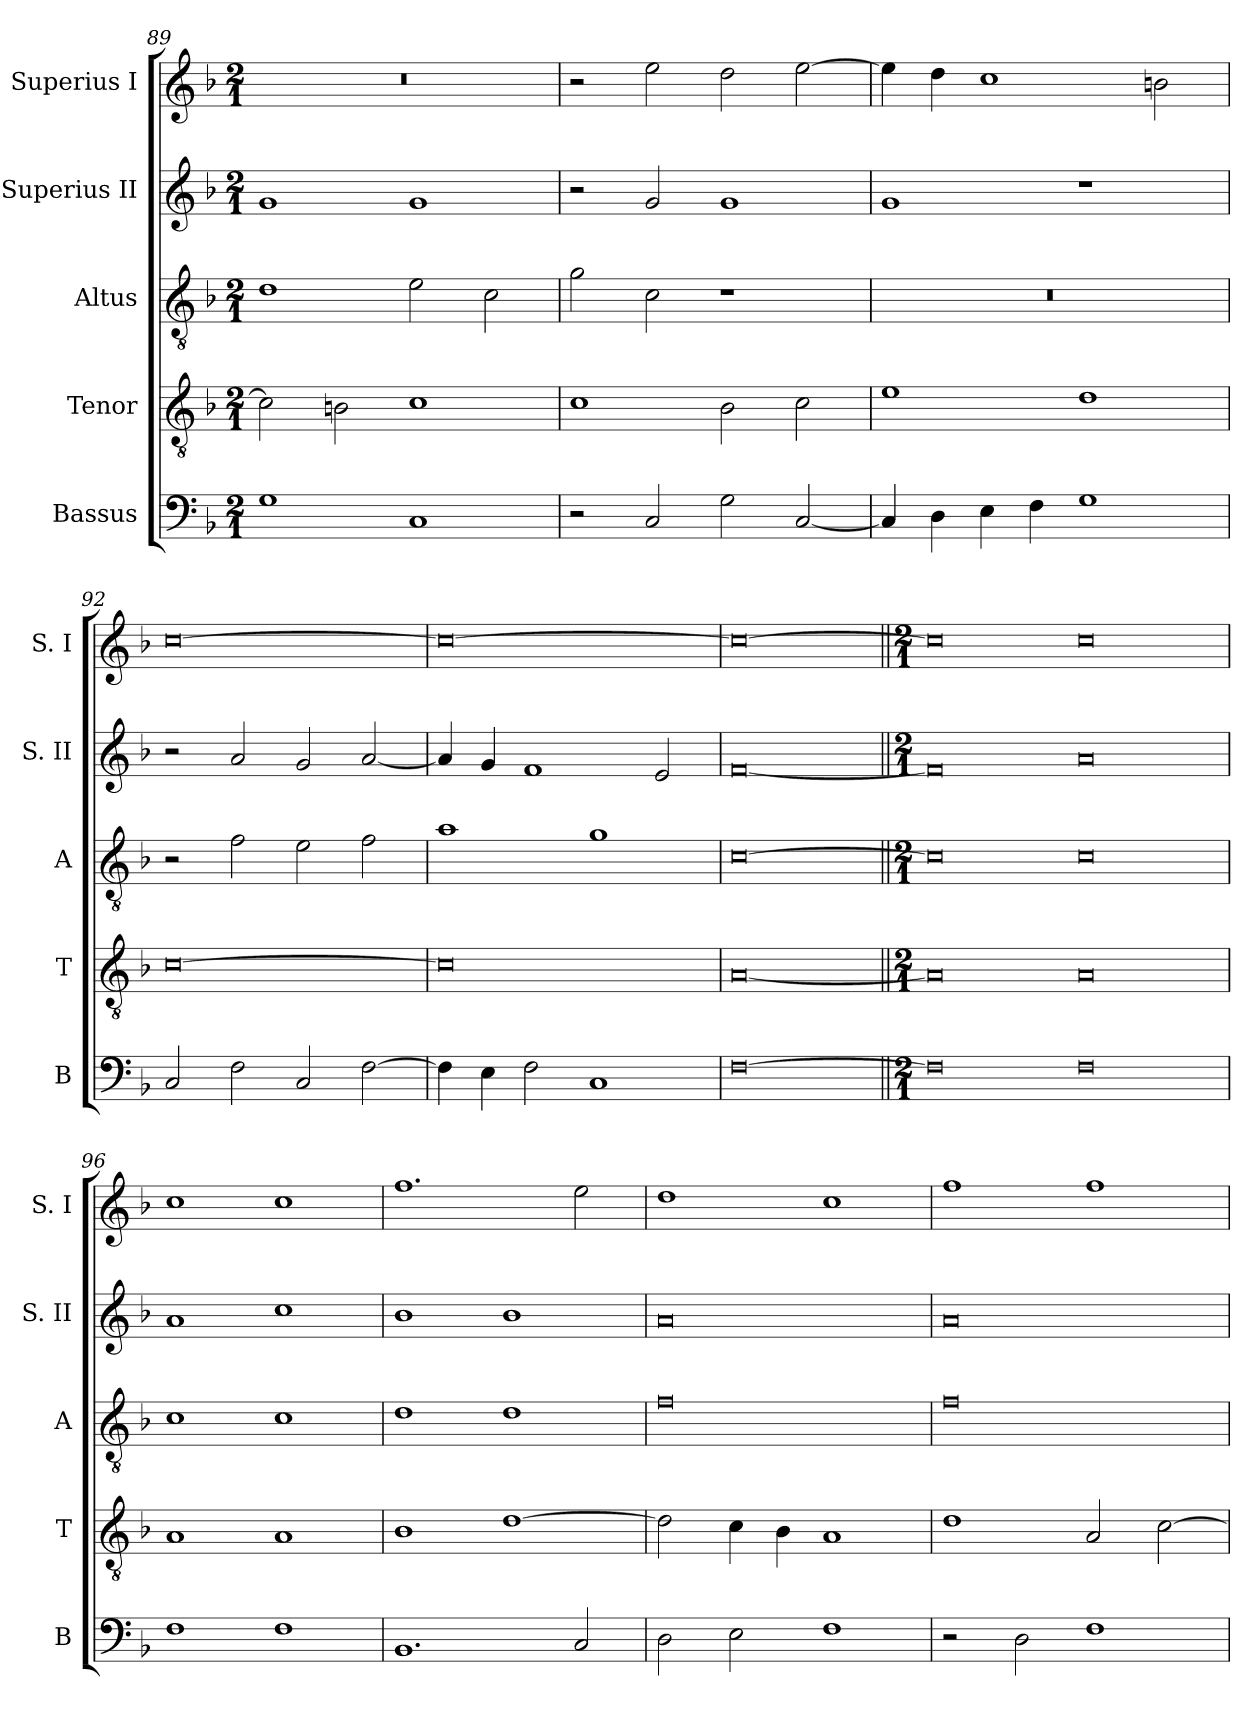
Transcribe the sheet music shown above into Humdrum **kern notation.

**kern	**kern	**kern	**kern	**kern
*part5	*part4	*part3	*part2	*part1
*staff5	*staff4	*staff3	*staff2	*staff1
*I"Bassus	*I"Tenor	*I"Altus	*I"Superius II	*I"Superius I
*I'B	*I'T	*I'A	*I'S. II	*I'S. I
*clefF4	*clefGv2	*clefGv2	*clefG2	*clefG2
*k[b-]	*k[b-]	*k[b-]	*k[b-]	*k[b-]
*F:	*F:	*F:	*F:	*F:
*M2/1	*M2/1	*M2/1	*M2/1	*M2/1
=89	=89	=89	=89	=89
1G	2c]	1d	1g	0r
.	2Bn	.	.	.
1C	1c	2e	1g	.
.	.	2c	.	.
=90	=90	=90	=90	=90
2r	1c	2g	2r	2r
2C	.	2c	2g	2ee
2G	2B-	1r	1g	2dd
[2C	2c	.	.	[2ee
=91	=91	=91	=91	=91
4C]	1e	0r	1g	4ee]
4D	.	.	.	4dd
4E	.	.	.	1cc
4F	.	.	.	.
1G	1d	.	1r	.
.	.	.	.	2bn
=92	=92	=92	=92	=92
2C	[0c	2r	2r	[0cc
2F	.	2f	2a	.
2C	.	2e	2g	.
[2F	.	2f	[2a	.
=93	=93	=93	=93	=93
4F]	0c]	1a	4a]	0cc_
4E	.	.	4g	.
2F	.	.	1f	.
1C	.	1g	.	.
.	.	.	2e	.
=94	=94	=94	=94	=94
[0F	[0A	[0c	[0f	0cc_
=95||	=95||	=95||	=95||	=95||
*M2/1	*M2/1	*M2/1	*M2/1	*M2/1
0F]	0A]	0c]	0f]	0cc]
0F	0A	0c	0a	0cc
=96	=96	=96	=96	=96
1F	1A	1c	1a	1cc
1F	1A	1c	1cc	1cc
=97	=97	=97	=97	=97
1.BB-	1B-	1d	1b-	1.ff
.	[1d	1d	1b-	.
2C	.	.	.	2ee
=98	=98	=98	=98	=98
2D	2d]	0f	0a	1dd
2E	4c	.	.	.
.	4B-	.	.	.
1F	1A	.	.	1cc
=99	=99	=99	=99	=99
2r	1d	0f	0a	1ff
2D	.	.	.	.
1F	2A	.	.	1ff
.	[2c	.	.	.
=	=	=	=	=
*-	*-	*-	*-	*-
